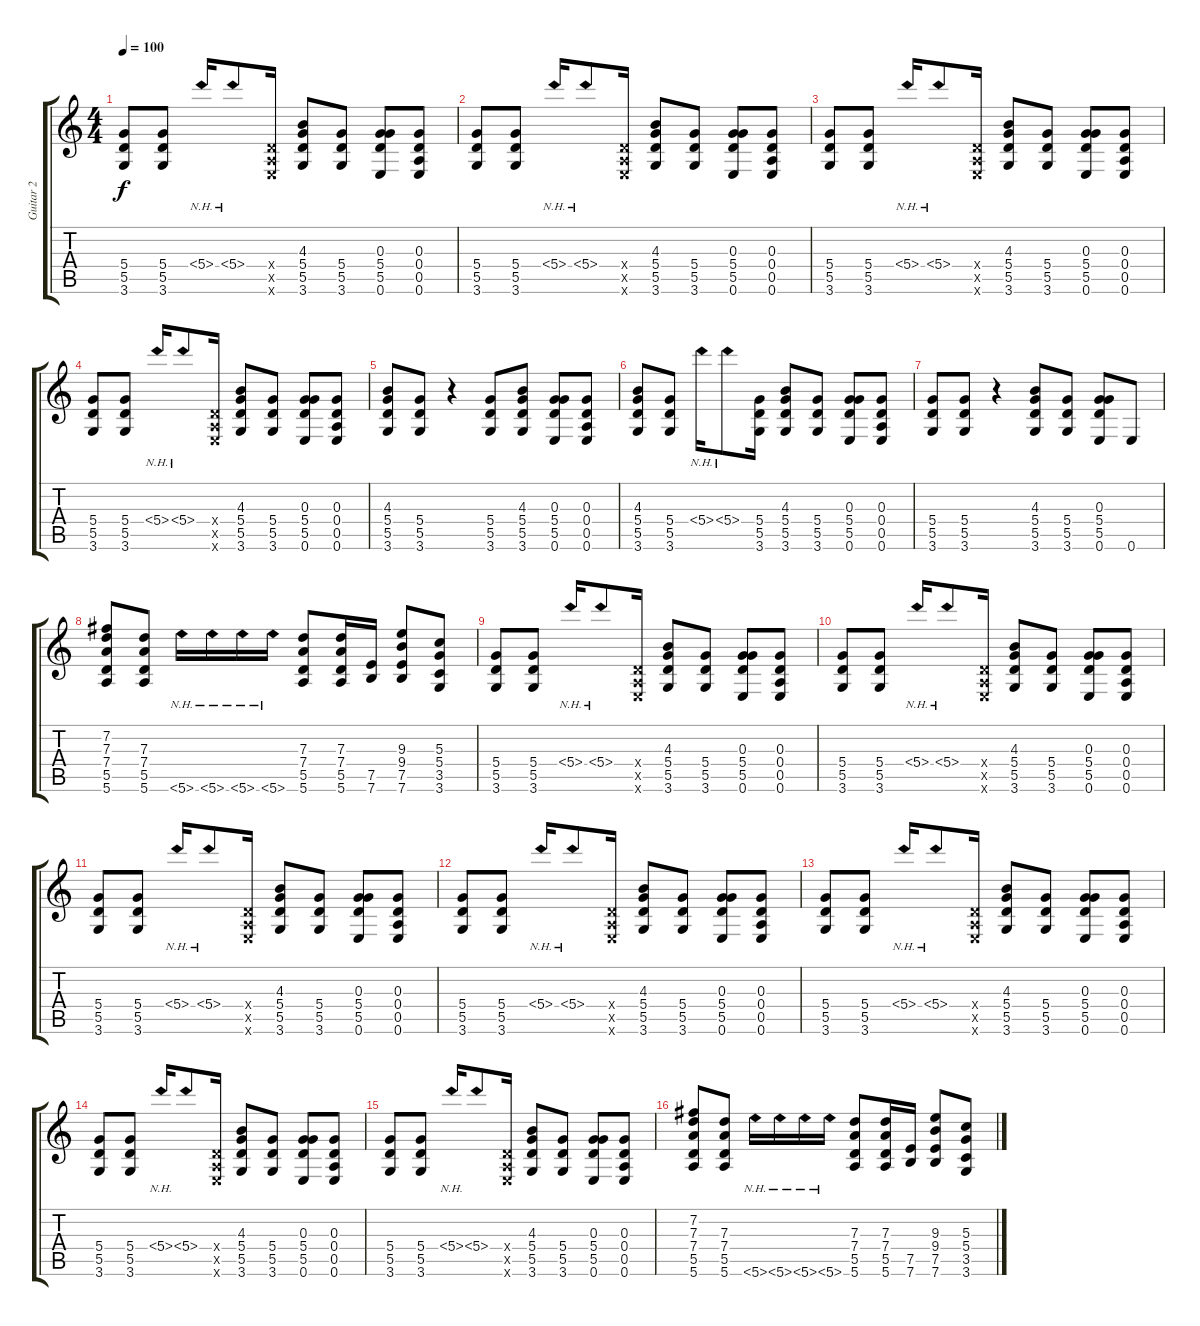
\track ("Guitar 2" "Guitar 2") {instrument overdrivenguitar}
\staff {score tabs}
\tuning (E4 B3 G3 D3 A2 E2) {hide}
\ts (4 4)
\tempo 100
\clef g2
\ks c
(5.4 5.5 3.6).8{dy f} (5.4 5.5 3.6).8 5.4{nh}.16 5.4{nh}.8 (0.4{x} 0.5{x} 0.6{x}).16 (4.3 5.4 5.5 3.6).8 (5.4 5.5 3.6).8 (0.3 5.4 5.5 0.6).8 (0.3 0.4 0.5 0.6).8 |
(5.4 5.5 3.6).8 (5.4 5.5 3.6).8 5.4{nh}.16 5.4{nh}.8 (0.4{x} 0.5{x} 0.6{x}).16 (4.3 5.4 5.5 3.6).8 (5.4 5.5 3.6).8 (0.3 5.4 5.5 0.6).8 (0.3 0.4 0.5 0.6).8 |
(5.4 5.5 3.6).8 (5.4 5.5 3.6).8 5.4{nh}.16 5.4{nh}.8 (0.4{x} 0.5{x} 0.6{x}).16 (4.3 5.4 5.5 3.6).8 (5.4 5.5 3.6).8 (0.3 5.4 5.5 0.6).8 (0.3 0.4 0.5 0.6).8 |
(5.4 5.5 3.6).8 (5.4 5.5 3.6).8 5.4{nh}.16 5.4{nh}.8 (0.4{x} 0.5{x} 0.6{x}).16 (4.3 5.4 5.5 3.6).8 (5.4 5.5 3.6).8 (0.3 5.4 5.5 0.6).8 (0.3 0.4 0.5 0.6).8 |
(4.3 5.4 5.5 3.6).8 (5.4 5.5 3.6).8 r.4 (5.4 5.5 3.6).8 (4.3 5.4 5.5 3.6).8 (0.3 5.4 5.5 0.6).8 (0.3 0.4 0.5 0.6).8 |
(4.3 5.4 5.5 3.6).8 (5.4 5.5 3.6).8 5.4{nh}.16 5.4{nh}.8 (5.4 5.5 3.6).16 (4.3 5.4 5.5 3.6).8 (5.4 5.5 3.6).8 (0.3 5.4 5.5 0.6).8 (0.3 0.4 0.5 0.6).8 |
(5.4 5.5 3.6).8 (5.4 5.5 3.6).8 r.4 (4.3 5.4 5.5 3.6).8 (5.4 5.5 3.6).8 (0.3 5.4 5.5 0.6).8 0.6.8 |
(7.2 7.3 7.4 5.5 5.6).8 (7.3 7.4 5.5 5.6).8 5.6{nh}.16 5.6{nh}.16 5.6{nh}.16 5.6{nh}.16 (7.3 7.4 5.5 5.6).8 (7.3 7.4 5.5 5.6).16 (7.5 7.6).16 (9.3 9.4 7.5 7.6).8 (5.3 5.4 3.5 3.6).8 |
(5.4 5.5 3.6).8 (5.4 5.5 3.6).8 5.4{nh}.16 5.4{nh}.8 (0.4{x} 0.5{x} 0.6{x}).16 (4.3 5.4 5.5 3.6).8 (5.4 5.5 3.6).8 (0.3 5.4 5.5 0.6).8 (0.3 0.4 0.5 0.6).8 |
(5.4 5.5 3.6).8 (5.4 5.5 3.6).8 5.4{nh}.16 5.4{nh}.8 (0.4{x} 0.5{x} 0.6{x}).16 (4.3 5.4 5.5 3.6).8 (5.4 5.5 3.6).8 (0.3 5.4 5.5 0.6).8 (0.3 0.4 0.5 0.6).8 |
(5.4 5.5 3.6).8 (5.4 5.5 3.6).8 5.4{nh}.16 5.4{nh}.8 (0.4{x} 0.5{x} 0.6{x}).16 (4.3 5.4 5.5 3.6).8 (5.4 5.5 3.6).8 (0.3 5.4 5.5 0.6).8 (0.3 0.4 0.5 0.6).8 |
(5.4 5.5 3.6).8 (5.4 5.5 3.6).8 5.4{nh}.16 5.4{nh}.8 (0.4{x} 0.5{x} 0.6{x}).16 (4.3 5.4 5.5 3.6).8 (5.4 5.5 3.6).8 (0.3 5.4 5.5 0.6).8 (0.3 0.4 0.5 0.6).8 |
(5.4 5.5 3.6).8 (5.4 5.5 3.6).8 5.4{nh}.16 5.4{nh}.8 (0.4{x} 0.5{x} 0.6{x}).16 (4.3 5.4 5.5 3.6).8 (5.4 5.5 3.6).8 (0.3 5.4 5.5 0.6).8 (0.3 0.4 0.5 0.6).8 |
(5.4 5.5 3.6).8 (5.4 5.5 3.6).8 5.4{nh}.16 5.4{nh}.8 (0.4{x} 0.5{x} 0.6{x}).16 (4.3 5.4 5.5 3.6).8 (5.4 5.5 3.6).8 (0.3 5.4 5.5 0.6).8 (0.3 0.4 0.5 0.6).8 |
(5.4 5.5 3.6).8 (5.4 5.5 3.6).8 5.4{nh}.16 5.4{nh}.8 (0.4{x} 0.5{x} 0.6{x}).16 (4.3 5.4 5.5 3.6).8 (5.4 5.5 3.6).8 (0.3 5.4 5.5 0.6).8 (0.3 0.4 0.5 0.6).8 |
(7.2 7.3 7.4 5.5 5.6).8 (7.3 7.4 5.5 5.6).8 5.6{nh}.16 5.6{nh}.16 5.6{nh}.16 5.6{nh}.16 (7.3 7.4 5.5 5.6).8 (7.3 7.4 5.5 5.6).16 (7.5 7.6).16 (9.3 9.4 7.5 7.6).8 (5.3 5.4 3.5 3.6).8
